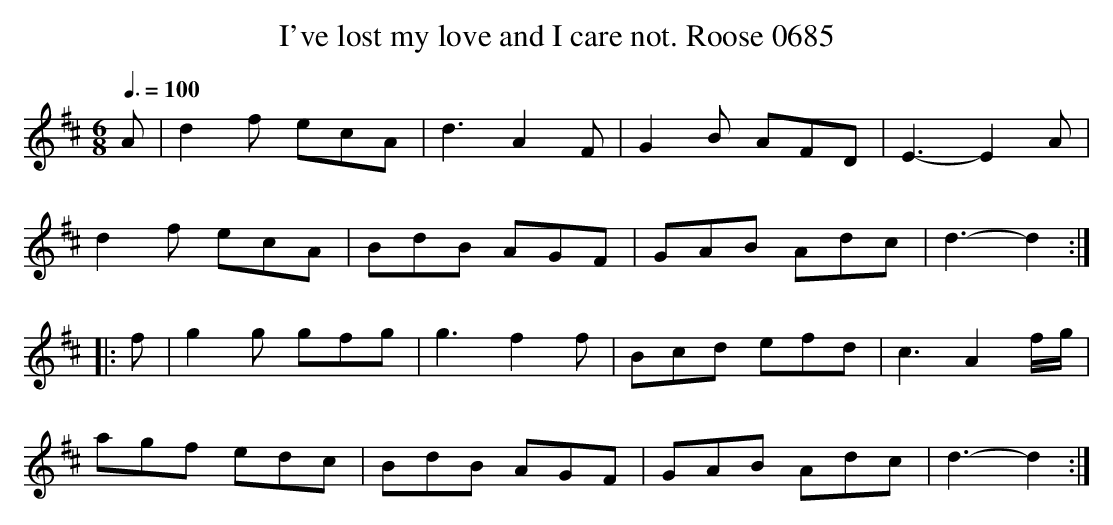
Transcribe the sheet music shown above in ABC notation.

X:1
T:I've lost my love and I care not. Roose 0685
L:1/8
M:6/8
Q:3/8=100
K:D
A|d2f ecA|d3 A2F|G2B AFD|E3-E2A|
d2f ecA|BdB AGF|GAB Adc|d3-d2:|
|:f|g2g gfg|g3 f2f|Bcd efd|c3 A2 f/g/|
agf edc|BdB AGF|GAB Adc|d3-d2:|
